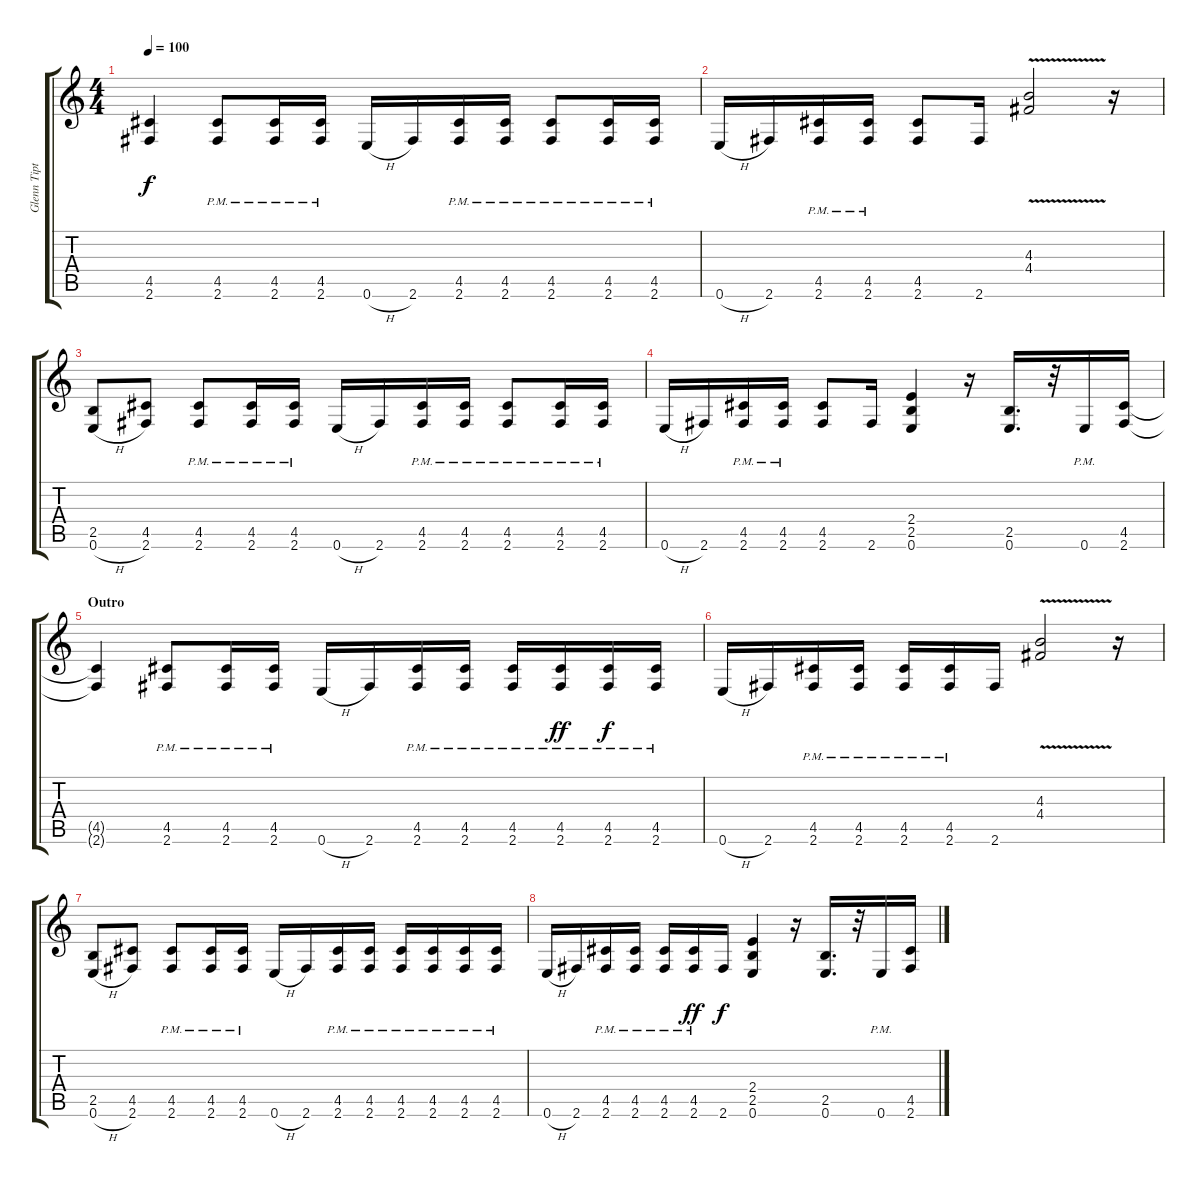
\track ("Glenn Tipton" "Glenn Tipt") {instrument distortionguitar}
\staff {score tabs}
\tuning (E4 B3 G3 D3 A2 E2) {hide}
\ts (4 4)
\tempo 100
\clef g2
\ks c
(4.5{t} 2.6{t}).4{dy f} (4.5{pm} 2.6{pm}).8 (4.5{pm} 2.6{pm}).16 (4.5{pm} 2.6{pm}).16 0.6{h}.16 2.6.16 (4.5{pm} 2.6{pm}).16 (4.5{pm} 2.6{pm}).16 (4.5{pm} 2.6{pm}).8 (4.5{pm} 2.6{pm}).16 (4.5{pm} 2.6{pm}).16 |
0.6{h}.16 2.6.16 (4.5{pm} 2.6{pm}).16 (4.5{pm} 2.6{pm}).16 (4.5 2.6).8 2.6.16 (4.3{v} 4.4{v}).2 r.16 |
(2.5 0.6{h}).8 (4.5 2.6).8 (4.5{pm} 2.6{pm}).8 (4.5{pm} 2.6{pm}).16 (4.5{pm} 2.6{pm}).16 0.6{h}.16 2.6.16 (4.5{pm} 2.6{pm}).16 (4.5{pm} 2.6{pm}).16 (4.5{pm} 2.6{pm}).8 (4.5{pm} 2.6{pm}).16 (4.5{pm} 2.6{pm}).16 |
0.6{h}.16 2.6.16 (4.5{pm} 2.6{pm}).16 (4.5{pm} 2.6{pm}).16 (4.5 2.6).8 2.6.16 (2.4 2.5 0.6).4 r.16 (2.5 0.6).16{d} r.32 0.6{pm}.16 (4.5 2.6).16 |
\section ("" "Outro")
(4.5{t} 2.6{t}).4 (4.5{pm} 2.6{pm}).8 (4.5{pm} 2.6{pm}).16 (4.5{pm} 2.6{pm}).16 0.6{h}.16 2.6.16 (4.5{pm} 2.6{pm}).16 (4.5{pm} 2.6{pm}).16 (4.5{pm} 2.6{pm}).16 (4.5{pm} 2.6{pm}).16{dy ff} (4.5{pm} 2.6{pm}).16{dy f} (4.5{pm} 2.6{pm}).16 |
0.6{h}.16 2.6.16 (4.5{pm} 2.6{pm}).16 (4.5{pm} 2.6{pm}).16 (4.5{pm} 2.6{pm}).16 (4.5{pm} 2.6{pm}).16 2.6.16 (4.3{v} 4.4{v}).2 r.16 |
(2.5 0.6{h}).8 (4.5 2.6).8 (4.5{pm} 2.6{pm}).8 (4.5{pm} 2.6{pm}).16 (4.5{pm} 2.6{pm}).16 0.6{h}.16 2.6.16 (4.5{pm} 2.6{pm}).16 (4.5{pm} 2.6{pm}).16 (4.5{pm} 2.6{pm}).16 (4.5{pm} 2.6{pm}).16 (4.5{pm} 2.6{pm}).16 (4.5{pm} 2.6{pm}).16 |
0.6{h}.16 2.6.16 (4.5{pm} 2.6{pm}).16 (4.5{pm} 2.6{pm}).16 (4.5{pm} 2.6{pm}).16 (4.5{pm} 2.6{pm}).16{dy ff} 2.6.16{dy f} (2.4 2.5 0.6).4 r.16 (2.5 0.6).16{d} r.32 0.6{pm}.16 (4.5 2.6).16
